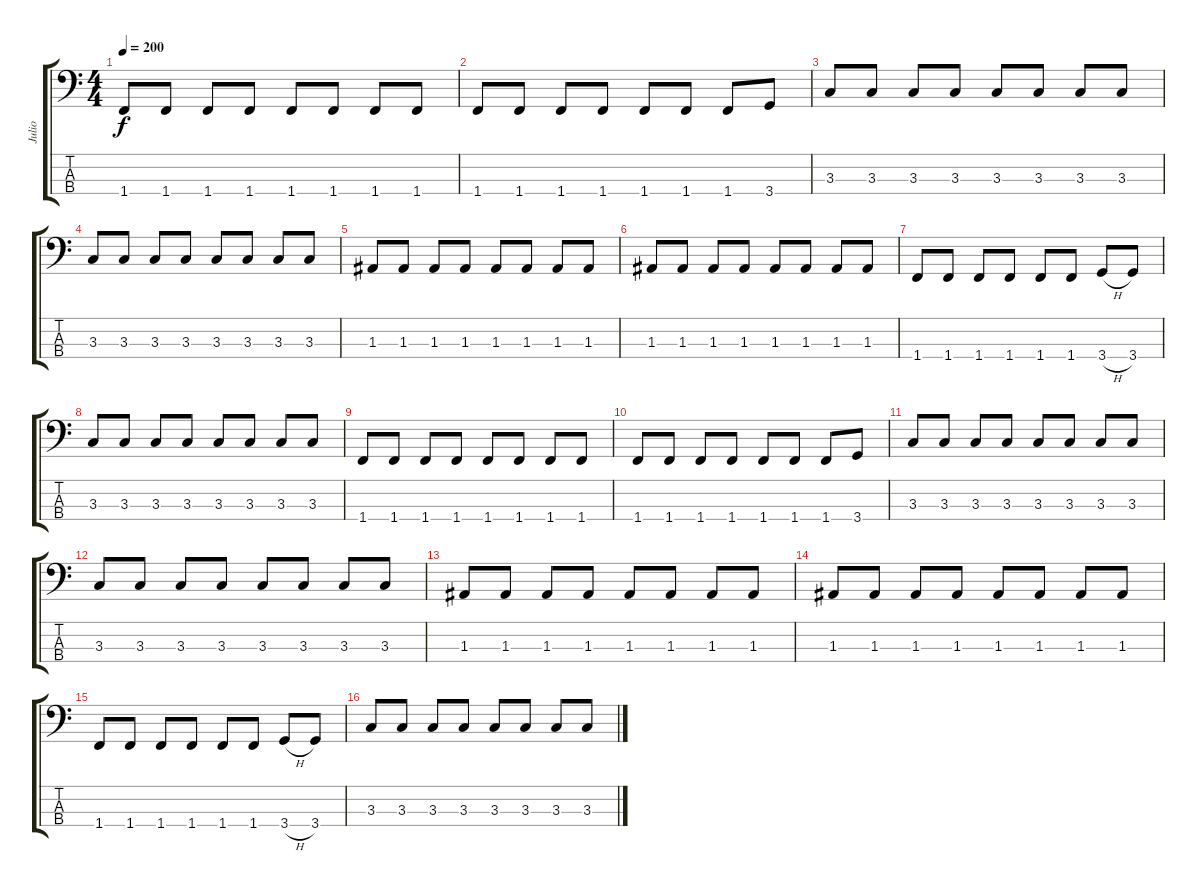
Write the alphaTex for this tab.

\track ("Julio" "Julio") {instrument electricbassfinger}
\staff {score tabs}
\tuning (G2 D2 A1 E1) {hide}
\ts (4 4)
\tempo 200
\clef f4
\ks c
1.4.8{dy f} 1.4.8 1.4.8 1.4.8 1.4.8 1.4.8 1.4.8 1.4.8 |
1.4.8 1.4.8 1.4.8 1.4.8 1.4.8 1.4.8 1.4.8 3.4.8 |
3.3.8 3.3.8 3.3.8 3.3.8 3.3.8 3.3.8 3.3.8 3.3.8 |
3.3.8 3.3.8 3.3.8 3.3.8 3.3.8 3.3.8 3.3.8 3.3.8 |
1.3.8 1.3.8 1.3.8 1.3.8 1.3.8 1.3.8 1.3.8 1.3.8 |
1.3.8 1.3.8 1.3.8 1.3.8 1.3.8 1.3.8 1.3.8 1.3.8 |
1.4.8 1.4.8 1.4.8 1.4.8 1.4.8 1.4.8 3.4{h}.8 3.4.8 |
3.3.8 3.3.8 3.3.8 3.3.8 3.3.8 3.3.8 3.3.8 3.3.8 |
1.4.8 1.4.8 1.4.8 1.4.8 1.4.8 1.4.8 1.4.8 1.4.8 |
1.4.8 1.4.8 1.4.8 1.4.8 1.4.8 1.4.8 1.4.8 3.4.8 |
3.3.8 3.3.8 3.3.8 3.3.8 3.3.8 3.3.8 3.3.8 3.3.8 |
3.3.8 3.3.8 3.3.8 3.3.8 3.3.8 3.3.8 3.3.8 3.3.8 |
1.3.8 1.3.8 1.3.8 1.3.8 1.3.8 1.3.8 1.3.8 1.3.8 |
1.3.8 1.3.8 1.3.8 1.3.8 1.3.8 1.3.8 1.3.8 1.3.8 |
1.4.8 1.4.8 1.4.8 1.4.8 1.4.8 1.4.8 3.4{h}.8 3.4.8 |
3.3.8 3.3.8 3.3.8 3.3.8 3.3.8 3.3.8 3.3.8 3.3.8
